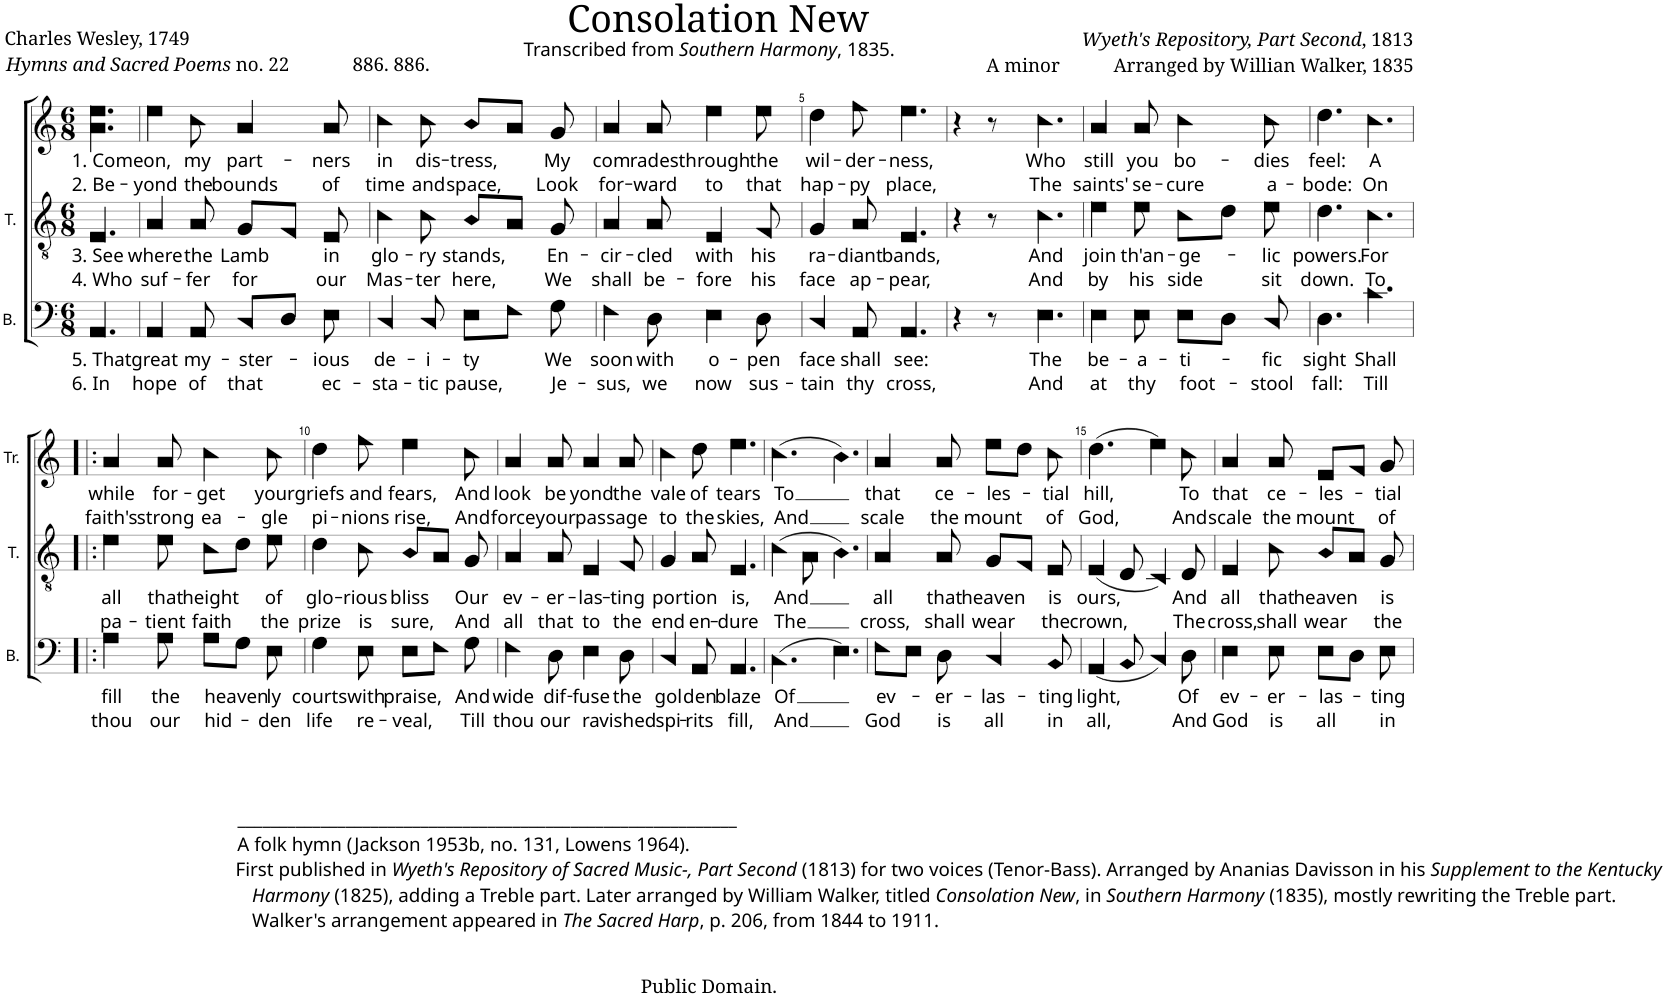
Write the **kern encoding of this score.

**kern	**text	**text	**kern	**text	**text	**kern	**text	**text
*part3	*part3	*part3	*part2	*part2	*part2	*part1	*part1	*part1
*staff3	*staff3	*staff3	*staff2	*staff2	*staff2	*staff1	*staff1	*staff1
*I"B.	*	*	*I"T.	*	*	*I"Voice	*	*
*I'B.	*	*	*I'T.	*	*	*	*	*
*clefF4	*	*	*clefGv2	*	*	*clefG2	*	*
*k[]	*	*	*k[]	*	*	*k[]	*	*
*M6/8	*	*	*M6/8	*	*	*M6/8	*	*
=1	=1	=1	=1	=1	=1	=1	=1	=1
!	!LO:LY:b	!LO:LY:b	!	!LO:LY:b	!LO:LY:b	!	!LO:LY:b	!LO:LY:b
4.AA!/	5. That	6. In	4.E!/	3. See	4. Who	4.a!\ 4.ee!\	1. Come	2. Be-
=2	=2	=2	=2	=2	=2	=2	=2	=2
!	!LO:LY:b	!LO:LY:b	!	!LO:LY:b	!LO:LY:b	!	!LO:LY:b	!LO:LY:b
4AA!/	great	hope	4A!/	where	suf-	4ee!\	on,	-yond
!	!LO:LY:b	!LO:LY:b	!	!LO:LY:b	!LO:LY:b	!	!LO:LY:b	!LO:LY:b
8AA!/	my-	of	8A!/	the	-fer	8cc!\	my	the
!	!LO:LY:b	!LO:LY:b	!	!LO:LY:b	!LO:LY:b	!	!LO:LY:b	!LO:LY:b
8C!/L	-ster-	that	8G!/L	Lamb	for	4a!/	part-	bounds
8D!/J	.	.	8F!/J	.	.	.	.	.
!	!LO:LY:b	!LO:LY:b	!	!LO:LY:b	!LO:LY:b	!	!LO:LY:b	!LO:LY:b
8E!\	-ious	ec-	8E!/	in	our	8a!/	-ners	of
=3	=3	=3	=3	=3	=3	=3	=3	=3
!	!LO:LY:b	!LO:LY:b	!	!LO:LY:b	!LO:LY:b	!	!LO:LY:b	!LO:LY:b
4C!/	de-	-sta-	4c!\	glo-	Mas-	4cc!\	in	time
!	!LO:LY:b	!LO:LY:b	!	!LO:LY:b	!LO:LY:b	!	!LO:LY:b	!LO:LY:b
8C!/	-i-	-tic	8c!\	-ry	-ter	8cc!\	dis-	and
!	!LO:LY:b	!LO:LY:b	!	!LO:LY:b	!LO:LY:b	!	!LO:LY:b	!LO:LY:b
8E!\L	-ty	pause,	8B!/L	stands,	here,	8b!/L	-tress,	space,
8F!\J	.	.	8A!/J	.	.	8a!/J	.	.
!	!LO:LY:b	!LO:LY:b	!	!LO:LY:b	!LO:LY:b	!	!LO:LY:b	!LO:LY:b
8G!\	We	Je-	8G!/	En-	We	8g!/	My	Look
=4	=4	=4	=4	=4	=4	=4	=4	=4
!	!LO:LY:b	!LO:LY:b	!	!LO:LY:b	!LO:LY:b	!	!LO:LY:b	!LO:LY:b
4F!\	soon	-sus,	4A!/	-cir-	shall	4a!/	com-	for-
!	!LO:LY:b	!LO:LY:b	!	!LO:LY:b	!LO:LY:b	!	!LO:LY:b	!LO:LY:b
8D!\	with	we	8A!/	-cled	be-	8a!/	-rades	-ward
!	!LO:LY:b	!LO:LY:b	!	!LO:LY:b	!LO:LY:b	!	!LO:LY:b	!LO:LY:b
4E!\	o-	now	4E!/	with	-fore	4ee!\	through	to
!	!LO:LY:b	!LO:LY:b	!	!LO:LY:b	!LO:LY:b	!	!LO:LY:b	!LO:LY:b
8D!\	-pen	sus-	8F!/	his	his	8ee!\	the	that
=5	=5	=5	=5	=5	=5	=5	=5	=5
!	!LO:LY:b	!LO:LY:b	!	!LO:LY:b	!LO:LY:b	!	!LO:LY:b	!LO:LY:b
4C!/	face	-tain	4G!/	ra-	face	4dd!\	wil-	hap-
!	!LO:LY:b	!LO:LY:b	!	!LO:LY:b	!LO:LY:b	!	!LO:LY:b	!LO:LY:b
8AA!/	shall	thy	8A!/	-diant	ap-	8ff!\	-der-	-py
!	!LO:LY:b	!LO:LY:b	!	!LO:LY:b	!LO:LY:b	!	!LO:LY:b	!LO:LY:b
4.AA!/	see:	cross,	4.E!/	bands,	-pear,	4.ee!\	-ness,	place,
=6	=6	=6	=6	=6	=6	=6	=6	=6
4r	.	.	4r	.	.	4r	.	.
8r	.	.	8r	.	.	8r	.	.
!	!LO:LY:b	!LO:LY:b	!	!LO:LY:b	!LO:LY:b	!	!LO:LY:b	!LO:LY:b
4.E!\	The	And	4.c!\	And	And	4.cc!\	Who	The
=7	=7	=7	=7	=7	=7	=7	=7	=7
!	!LO:LY:b	!LO:LY:b	!	!LO:LY:b	!LO:LY:b	!	!LO:LY:b	!LO:LY:b
4E!\	be-	at	4e!\	join	by	4a!/	still	saints'
!	!LO:LY:b	!LO:LY:b	!	!LO:LY:b	!LO:LY:b	!	!LO:LY:b	!LO:LY:b
8E!\	-a-	thy	8e!\	th'an-	his	8a!/	you	se-
!	!LO:LY:b	!LO:LY:b	!	!LO:LY:b	!LO:LY:b	!	!LO:LY:b	!LO:LY:b
8E!\L	-ti-	foot-	8c!\L	-ge-	side	4cc!\	bo-	-cure
8D!\J	.	.	8d!\J	.	.	.	.	.
!	!LO:LY:b	!LO:LY:b	!	!LO:LY:b	!LO:LY:b	!	!LO:LY:b	!LO:LY:b
8C!/	-fic	-stool	8e!\	-lic	sit	8cc!\	-dies	a-
=8	=8	=8	=8	=8	=8	=8	=8	=8
!	!LO:LY:b	!LO:LY:b	!	!LO:LY:b	!LO:LY:b	!	!LO:LY:b	!LO:LY:b
4.D!\	sight	fall:	4.d!\	powers.	down.	4.dd!\	feel:	-bode:
!	!LO:LY:b	!LO:LY:b	!	!LO:LY:b	!LO:LY:b	!	!LO:LY:b	!LO:LY:b
4.c!\	Shall	Till	4.c!\	For	To	4.cc!\	A	On
!!LO:LB:g=z
=9!|:	=9!|:	=9!|:	=9!|:	=9!|:	=9!|:	=9!|:	=9!|:	=9!|:
!	!LO:LY:b	!LO:LY:b	!	!LO:LY:b	!LO:LY:b	!	!LO:LY:b	!LO:LY:b
4A!\	fill	thou	4e!\	all	pa-	4a!/	while	faith's
!	!LO:LY:b	!LO:LY:b	!	!LO:LY:b	!LO:LY:b	!	!LO:LY:b	!LO:LY:b
8A!\	the	our	8e!\	that	-tient	8a!/	for-	strong
!	!LO:LY:b	!LO:LY:b	!	!LO:LY:b	!LO:LY:b	!	!LO:LY:b	!LO:LY:b
8A!\L	heaven-	hid-	8c!\L	height	faith	4cc!\	-get	ea-
8G!\J	.	.	8d!\J	.	.	.	.	.
!	!LO:LY:b	!LO:LY:b	!	!LO:LY:b	!LO:LY:b	!	!LO:LY:b	!LO:LY:b
8E!\	-ly	-den	8e!\	of	the	8cc!\	your	-gle
=10	=10	=10	=10	=10	=10	=10	=10	=10
!LO:TX:b:t=____________________________________________________________	!	!	!	!	!	!	!	!
!LO:TX:b:t=A folk hymn (Jackson 1953b, no. 131, Lowens 1964).	!	!	!	!	!	!	!	!
!LO:TX:b:t=First published in	!	!	!	!	!	!	!	!
!LO:TX:b:i:t=Wyeth's Repository of Sacred Music-, Part Second	!	!	!	!	!	!	!	!
!LO:TX:b:t=(1813) for two voices (Tenor-Bass). Arranged by Ananias Davisson in his	!	!	!	!	!	!	!	!
!LO:TX:b:i:t=Supplement to the Kentucky	!	!	!	!	!	!	!	!
!LO:TX:b:t=Harmony	!	!	!	!	!	!	!	!
!LO:TX:b:t=(1825), adding a Treble part. Later arranged by William Walker, titled	!	!	!	!	!	!	!	!
!LO:TX:b:i:t=Consolation New	!	!	!	!	!	!	!	!
!LO:TX:b:t=, in	!	!	!	!	!	!	!	!
!LO:TX:b:i:t=Southern Harmony	!	!	!	!	!	!	!	!
!LO:TX:b:t=(1835), mostly rewriting the Treble part.	!	!	!	!	!	!	!	!
!LO:TX:b:t=Walker's arrangement appeared in	!	!	!	!	!	!	!	!
!LO:TX:b:i:t=The Sacred Harp	!	!	!	!	!	!	!	!
!LO:TX:b:t=, p. 206, from 1844 to 1911.	!	!	!	!	!	!	!	!
!	!LO:LY:b	!LO:LY:b	!	!LO:LY:b	!LO:LY:b	!	!LO:LY:b	!LO:LY:b
4G!\	courts	life	4d!\	glo-	prize	4dd!\	griefs	pi-
!	!LO:LY:b	!LO:LY:b	!	!LO:LY:b	!LO:LY:b	!	!LO:LY:b	!LO:LY:b
8E!\	with	re-	8c!\	-rious	is	8ff!\	and	-nions
!	!LO:LY:b	!LO:LY:b	!	!LO:LY:b	!LO:LY:b	!	!LO:LY:b	!LO:LY:b
8E!\L	praise,	-veal,	8B!/L	bliss	sure,	4ee!\	fears,	rise,
8F!\J	.	.	8A!/J	.	.	.	.	.
!	!LO:LY:b	!LO:LY:b	!	!LO:LY:b	!LO:LY:b	!	!LO:LY:b	!LO:LY:b
8G!\	And	Till	8G!/	Our	And	8cc!\	And	And
=11	=11	=11	=11	=11	=11	=11	=11	=11
!	!LO:LY:b	!LO:LY:b	!	!LO:LY:b	!LO:LY:b	!	!LO:LY:b	!LO:LY:b
4F!\	wide	thou	4A!/	ev-	all	4a!/	look	force
!	!LO:LY:b	!LO:LY:b	!	!LO:LY:b	!LO:LY:b	!	!LO:LY:b	!LO:LY:b
8D!\	dif-	our	8A!/	-er-	that	8a!/	be-	your
!	!LO:LY:b	!LO:LY:b	!	!LO:LY:b	!LO:LY:b	!	!LO:LY:b	!LO:LY:b
4E!\	-fuse	ra-	4E!/	-las-	to	4a!/	-yond	pas-
!	!LO:LY:b	!LO:LY:b	!	!LO:LY:b	!LO:LY:b	!	!LO:LY:b	!LO:LY:b
8D!\	the	-vished	8F!/	-ting	the	8a!/	the	-sage
=12	=12	=12	=12	=12	=12	=12	=12	=12
!	!LO:LY:b	!LO:LY:b	!	!LO:LY:b	!LO:LY:b	!	!LO:LY:b	!LO:LY:b
4C!/	gol-	spi-	4G!/	por-	end	4cc!\	vale	to
!	!LO:LY:b	!LO:LY:b	!	!LO:LY:b	!LO:LY:b	!	!LO:LY:b	!LO:LY:b
8AA!/	-den	-rits	8A!/	-tion	en-	8dd!\	of	the
!	!LO:LY:b	!LO:LY:b	!	!LO:LY:b	!LO:LY:b	!	!LO:LY:b	!LO:LY:b
4.AA!/	blaze	fill,	4.E!/	is,	-dure	4.ee!\	tears	skies,
=13	=13	=13	=13	=13	=13	=13	=13	=13
!	!LO:LY:b	!LO:LY:b	!	!LO:LY:b	!LO:LY:b	!	!LO:LY:b	!LO:LY:b
(4.C!\	Of	And	(4c!\	And	The	(4.cc!\	To	And
.	.	.	8A!\	.	.	.	.	.
4.E!\)	.	.	4.B!\)	.	.	4.b!\)	.	.
=14	=14	=14	=14	=14	=14	=14	=14	=14
!	!LO:LY:b	!LO:LY:b	!	!LO:LY:b	!LO:LY:b	!	!LO:LY:b	!LO:LY:b
8F!\L	ev-	God	4A!/	all	cross,	4a!/	that	scale
8E!\J	.	.	.	.	.	.	.	.
!	!LO:LY:b	!LO:LY:b	!	!LO:LY:b	!LO:LY:b	!	!LO:LY:b	!LO:LY:b
8D!\	-er-	is	8A!/	that	shall	8a!/	ce-	the
!	!LO:LY:b	!LO:LY:b	!	!LO:LY:b	!LO:LY:b	!	!LO:LY:b	!LO:LY:b
4C!/	-las-	all	8G!/L	heaven	wear	8ee!\L	-les-	mount
.	.	.	8F!/J	.	.	8dd!\J	.	.
!	!LO:LY:b	!LO:LY:b	!	!LO:LY:b	!LO:LY:b	!	!LO:LY:b	!LO:LY:b
8BB!/	-ting	in	8E!/	is	the	8cc!\	-tial	of
=15	=15	=15	=15	=15	=15	=15	=15	=15
!	!LO:LY:b	!LO:LY:b	!	!LO:LY:b	!LO:LY:b	!	!LO:LY:b	!LO:LY:b
(4AA!/	light,	all,	(4E!/	ours,	crown,	(4.dd!\	hill,	God,
8BB!/	.	.	8D!/	.	.	.	.	.
4C!/)	.	.	4C!/)	.	.	4ee!\)	.	.
!	!LO:LY:b	!LO:LY:b	!	!LO:LY:b	!LO:LY:b	!	!LO:LY:b	!LO:LY:b
8D!\	Of	And	8D!/	And	The	8cc!\	To	And
=16	=16	=16	=16	=16	=16	=16	=16	=16
!	!LO:LY:b	!LO:LY:b	!	!LO:LY:b	!LO:LY:b	!	!LO:LY:b	!LO:LY:b
4E!\	ev-	God	4E!/	all	cross,	4a!/	that	scale
!	!LO:LY:b	!LO:LY:b	!	!LO:LY:b	!LO:LY:b	!	!LO:LY:b	!LO:LY:b
8E!\	-er-	is	8c!\	that	shall	8a!/	ce-	the
!	!LO:LY:b	!LO:LY:b	!	!LO:LY:b	!LO:LY:b	!	!LO:LY:b	!LO:LY:b
8E!\L	-las-	all	8B!/L	heaven	wear	8e!/L	-les-	mount
8D!\J	.	.	8A!/J	.	.	8f!/J	.	.
!	!LO:LY:b	!LO:LY:b	!	!LO:LY:b	!LO:LY:b	!	!LO:LY:b	!LO:LY:b
8E!\	-ting	in	8G!/	is	the	8g!/	-tial	of
=	=	=	=	=	=	=	=	=
*-	*-	*-	*-	*-	*-	*-	*-	*-
